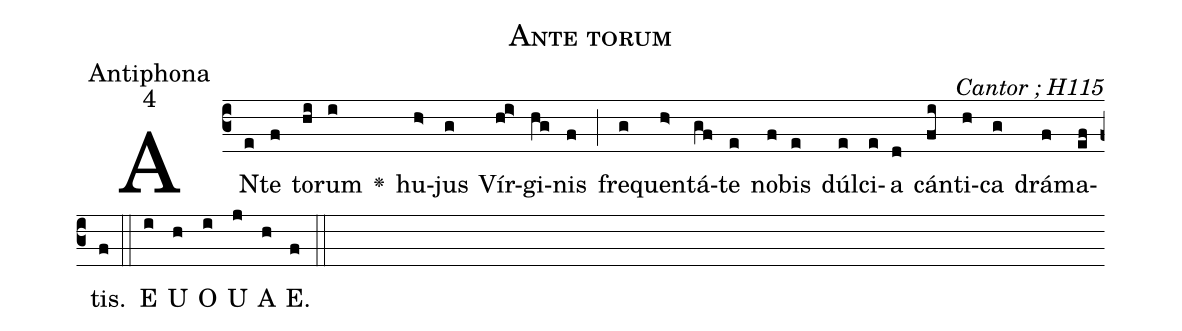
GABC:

name:Ante torum;
office-part:Antiphona;
mode:4;
commentary:Cantor ; H115;
%%
(c3)AN(e)te(f) to(hi)rum(i) <v>\greheightstar</v>() hu(h>)jus(g) Vír(hi>)gi(hg)nis(f) (;) fre(g)quen(h>)tá(gf)te(e) no(f)bis(e) dúl(e)ci(e)a(d) cán(fi)ti(h)ca(g) drá(f)ma(ef)tis.(f) (::) E(i) U(h) O(i) U(j) A(h) E.(f) (::)
